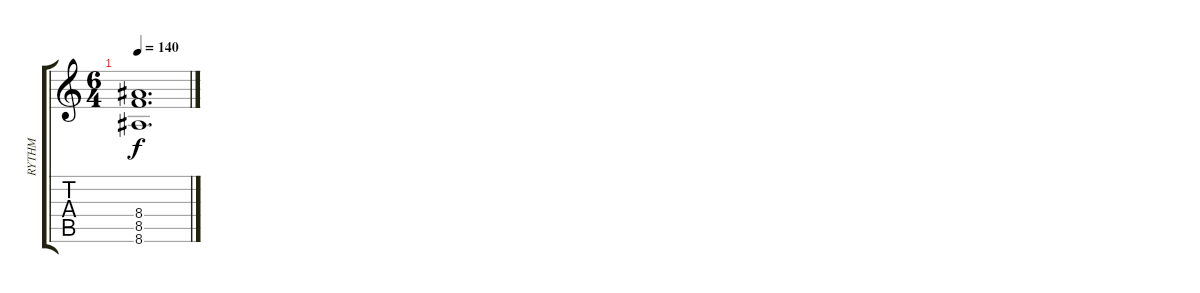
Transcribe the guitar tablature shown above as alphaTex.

\track ("RYTHM" "RYTHM") {instrument overdrivenguitar}
\staff {score tabs}
\tuning (E4 B3 G3 D3 A2 D2) {hide}
\ts (6 4)
\tempo 140
\clef g2
\ks c
(8.4{t} 8.5{t} 8.6{t}).1{d dy f}
